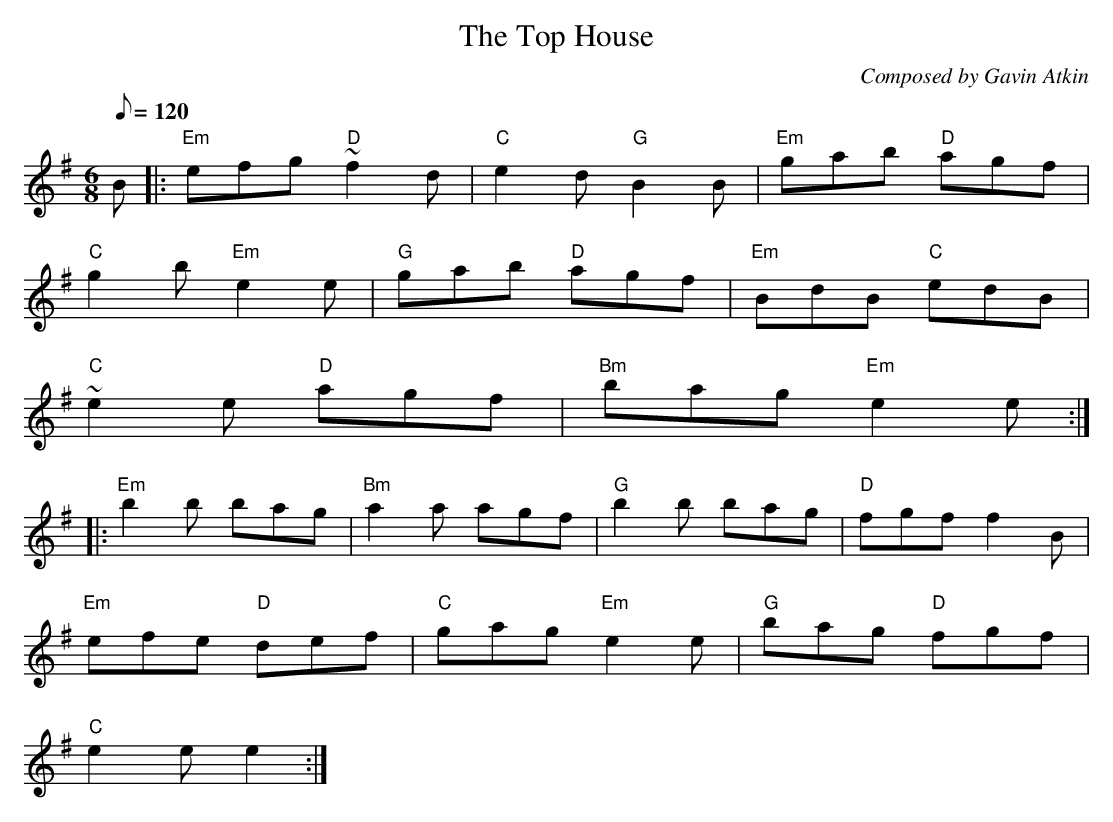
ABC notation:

X:1
T:The Top House
C:Composed by Gavin Atkin
M:6/8
L:1/8
Q:120
K:Em
B |: "Em" efg "D" ~f2d | "C" e2 d "G" B2 B | "Em" gab "D" agf |
"C" g2 b "Em" e2 e | "G" gab "D" agf | "Em" BdB "C" edB |
"C" ~e2 e "D" agf | "Bm"  bag "Em" e2 e :|
|: "Em" b2 b bag | "Bm" a2 a agf | "G" b2 b bag | "D" fgf f2 B |
"Em" efe "D" def | "C" gag "Em" e2 e | "G" bag "D" fgf |
"C" e2 e   e2 :|
